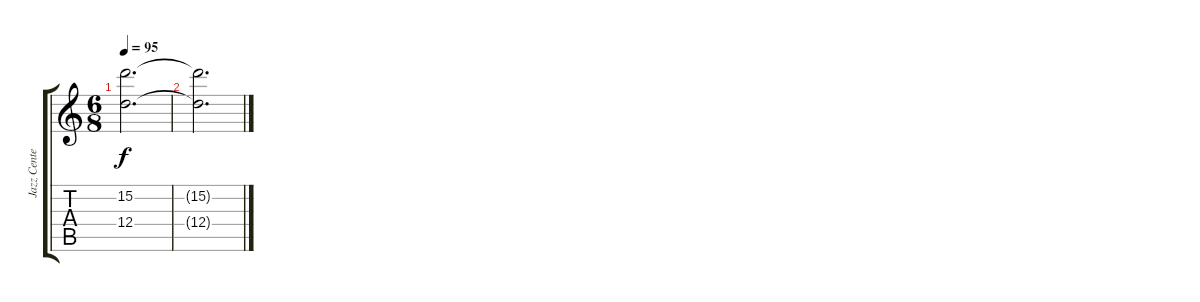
\track ("Jazz Center" "Jazz Cente") {instrument electricguitarjazz}
\staff {score tabs}
\tuning (E4 B3 G3 D3 A2 D2) {hide}
\ts (6 8)
\tempo 95
\clef g2
\ks c
(15.2 12.4).2{d dy f} |
(15.2{t} 12.4{t}).2{d}
